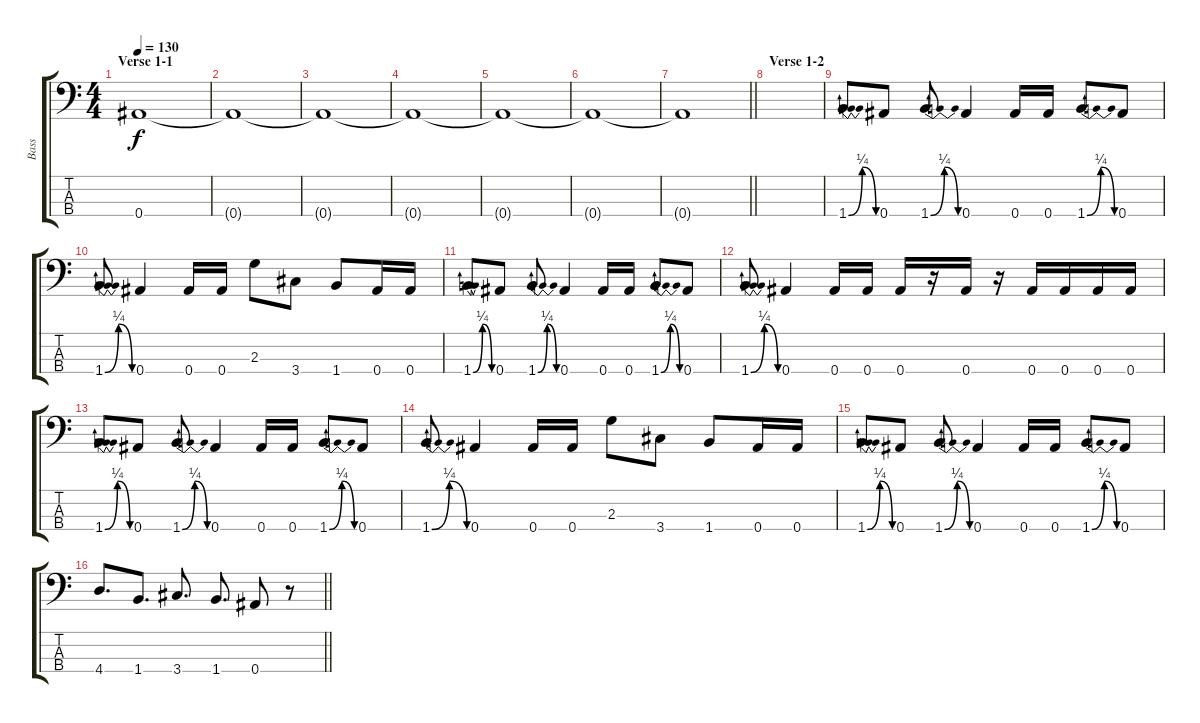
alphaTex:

\track ("Bass" "Bass") {instrument electricbasspick}
\staff {score tabs}
\tuning (Eb3 Bb2 F2 Bb1) {hide}
\ts (4 4)
\section ("" "Verse 1-1")
\tempo 130
\clef f4
\ks c
0.4.1{dy f} |
0.4{t}.1 |
0.4{t}.1 |
0.4{t}.1 |
0.4{t}.1 |
0.4{t}.1 |
\barLineRight lightlight
0.4{t}.1 |
\section ("" "Verse 1-2")
|
1.4{be (bendrelease 0 0 15 1 45 1 60 0)}.8 0.4.8 1.4{be (bendrelease 0 0 15 1 45 1 60 0)}.8 0.4.4 0.4.16 0.4.16 1.4{be (bendrelease 0 0 15 1 45 1 60 0)}.8 0.4.8 |
1.4{be (bendrelease 0 0 15 1 45 1 60 0)}.8 0.4.4 0.4.16 0.4.16 2.3.8 3.4.8 1.4.8 0.4.16 0.4.16 |
1.4{be (bendrelease 0 0 15 1 45 1 60 0)}.8 0.4.8 1.4{be (bendrelease 0 0 15 1 45 1 60 0)}.8 0.4.4 0.4.16 0.4.16 1.4{be (bendrelease 0 0 15 1 45 1 60 0)}.8 0.4.8 |
1.4{be (bendrelease 0 0 15 1 45 1 60 0)}.8 0.4.4 0.4.16 0.4.16 0.4.16 r.16 0.4.16 r.16 0.4.16 0.4.16 0.4.16 0.4.16 |
1.4{be (bendrelease 0 0 15 1 45 1 60 0)}.8 0.4.8 1.4{be (bendrelease 0 0 15 1 45 1 60 0)}.8 0.4.4 0.4.16 0.4.16 1.4{be (bendrelease 0 0 15 1 45 1 60 0)}.8 0.4.8 |
1.4{be (bendrelease 0 0 15 1 45 1 60 0)}.8 0.4.4 0.4.16 0.4.16 2.3.8 3.4.8 1.4.8 0.4.16 0.4.16 |
1.4{be (bendrelease 0 0 15 1 45 1 60 0)}.8 0.4.8 1.4{be (bendrelease 0 0 15 1 45 1 60 0)}.8 0.4.4 0.4.16 0.4.16 1.4{be (bendrelease 0 0 15 1 45 1 60 0)}.8 0.4.8 |
\barLineRight lightlight
4.4.8{d} 1.4.8{d} 3.4.8{d} 1.4.8{d} 0.4.8 r.8
